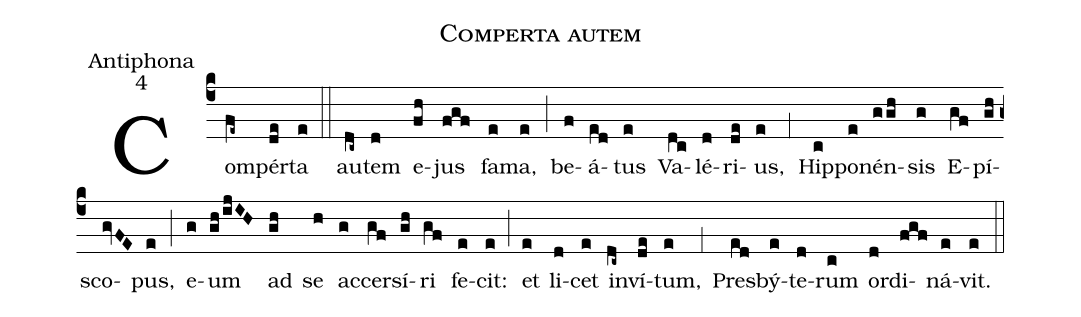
name:Comperta autem;
office-part:Antiphona;
mode:4;
%%
(c4) Com(fe~)pér(de)ta(e) (::) au(dc~)tem(d) e(fh)jus(fgf) fa(e)ma,(e) (;) be(f)á(ed)tus(e) Va(dc)lé(d)ri(de)us,(e) (;1) Hip(c)po(e)nén(ggh)sis(g) E(gf)pí(gh)sco(gvFE)pus,(e) (;) e(g)um(gh/ijIH) ad(gh) se(h) ac(g)cer(gf)sí(gh)ri(gf) fe(e)cit:(e) (;) et(e) li(d)cet(e) in(dc~)ví(de)tum,(e) (;1) Pres(ed)bý(e)te(d)rum(c) or(d)di(fgf)ná(e)vit.(e) (::)
